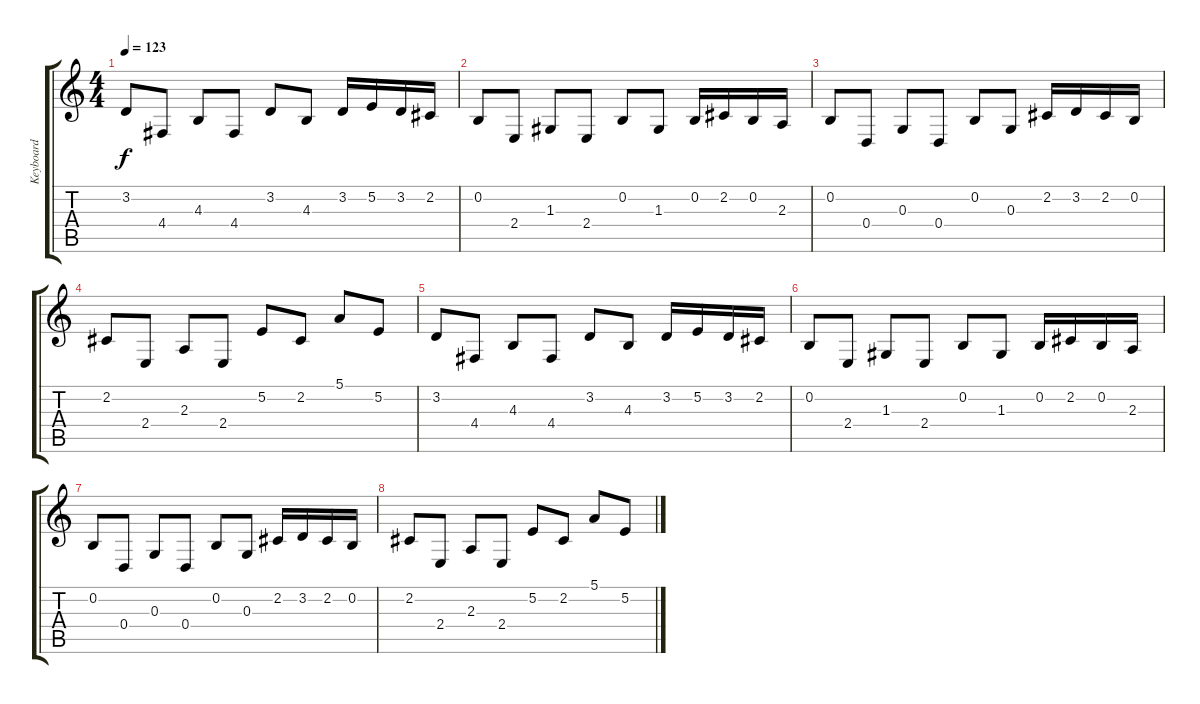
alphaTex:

\track ("Keyboard" "Keyboard") {instrument lead8bassandlead}
\staff {score tabs}
\tuning (E4 B3 G3 D3 A2 E2) {hide}
\ts (4 4)
\tempo 123
\clef g2
\ks c
3.2.8{dy f} 4.4.8 4.3.8 4.4.8 3.2.8 4.3.8 3.2.16 5.2.16 3.2.16 2.2.16 |
0.2.8 2.4.8 1.3.8 2.4.8 0.2.8 1.3.8 0.2.16 2.2.16 0.2.16 2.3.16 |
0.2.8 0.4.8 0.3.8 0.4.8 0.2.8 0.3.8 2.2.16 3.2.16 2.2.16 0.2.16 |
2.2.8 2.4.8 2.3.8 2.4.8 5.2.8 2.2.8 5.1.8 5.2.8 |
3.2.8 4.4.8 4.3.8 4.4.8 3.2.8 4.3.8 3.2.16 5.2.16 3.2.16 2.2.16 |
0.2.8 2.4.8 1.3.8 2.4.8 0.2.8 1.3.8 0.2.16 2.2.16 0.2.16 2.3.16 |
0.2.8 0.4.8 0.3.8 0.4.8 0.2.8 0.3.8 2.2.16 3.2.16 2.2.16 0.2.16 |
2.2.8 2.4.8 2.3.8 2.4.8 5.2.8 2.2.8 5.1.8 5.2.8
